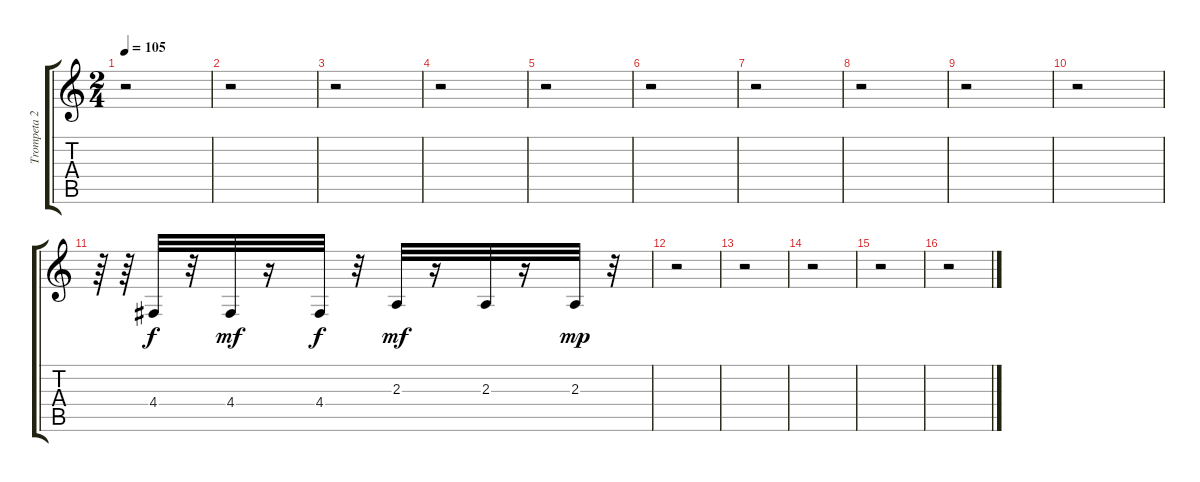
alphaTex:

\track ("Trompeta 2" "Trompeta 2") {instrument trumpet}
\staff {score tabs}
\tuning (E4 B3 G3 D3 A2 E2) {hide}
\ts (2 4)
\tempo 105
\clef g2
\ks c
r.2{dy f} |
r.2 |
r.2 |
r.2 |
r.2 |
r.2 |
r.2 |
r.2 |
r.2 |
r.2 |
r.64 r.64 4.4.32 r.32 4.4.32{dy mf} r.16 4.4.32{dy f} r.32 2.3.32{dy mf} r.16 2.3.32 r.16 2.3.32{dy mp} r.32 |
r.2 |
r.2 |
r.2 |
r.2 |
r.2
